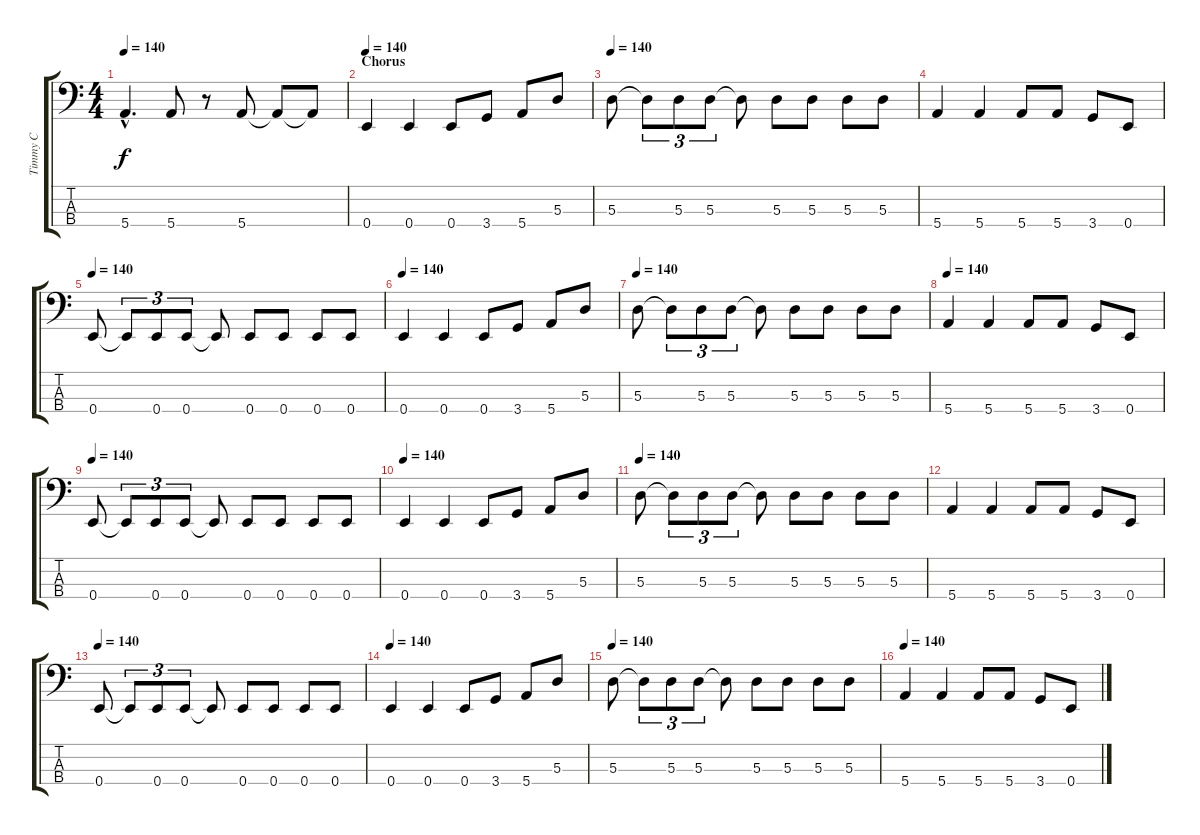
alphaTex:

\track ("Timmy C" "Timmy C") {instrument electricbassfinger}
\staff {score tabs}
\tuning (G2 D2 A1 E1) {hide}
\ts (4 4)
\tempo 140
\clef f4
\ks c
5.4{hac}.4{d dy f} 5.4.8 r.8 5.4.8 5.4{t}.8 5.4{t}.8 |
\section ("" "Chorus")
\tempo 140
0.4.4 0.4.4 0.4.8 3.4.8 5.4.8 5.3.8 |
\tempo 140
5.3.8{instrument electricbassfinger} 5.3{t}.8{tu (3 2)} 5.3.8{tu (3 2)} 5.3.8{tu (3 2)} 5.3{t}.8 5.3.8 5.3.8 5.3.8 5.3.8 |
5.4.4 5.4.4 5.4.8 5.4.8 3.4.8 0.4.8 |
\tempo 140
0.4.8 0.4{t}.8{tu (3 2)} 0.4.8{tu (3 2)} 0.4.8{tu (3 2)} 0.4{t}.8 0.4.8 0.4.8 0.4.8 0.4.8 |
\tempo 140
0.4.4 0.4.4 0.4.8 3.4.8 5.4.8 5.3.8 |
\tempo 130
\tempo 140
5.3.8{instrument electricbassfinger} 5.3{t}.8{tu (3 2)} 5.3.8{tu (3 2)} 5.3.8{tu (3 2)} 5.3{t}.8 5.3.8 5.3.8 5.3.8 5.3.8 |
\tempo 140
5.4.4 5.4.4 5.4.8 5.4.8 3.4.8 0.4.8 |
\tempo 140
0.4.8 0.4{t}.8{tu (3 2)} 0.4.8{tu (3 2)} 0.4.8{tu (3 2)} 0.4{t}.8 0.4.8 0.4.8 0.4.8 0.4.8 |
\tempo 140
0.4.4 0.4.4 0.4.8 3.4.8 5.4.8 5.3.8 |
\tempo 140
5.3.8{instrument electricbassfinger} 5.3{t}.8{tu (3 2)} 5.3.8{tu (3 2)} 5.3.8{tu (3 2)} 5.3{t}.8 5.3.8 5.3.8 5.3.8 5.3.8 |
5.4.4 5.4.4 5.4.8 5.4.8 3.4.8 0.4.8 |
\tempo 140
0.4.8 0.4{t}.8{tu (3 2)} 0.4.8{tu (3 2)} 0.4.8{tu (3 2)} 0.4{t}.8 0.4.8 0.4.8 0.4.8 0.4.8 |
\tempo 140
0.4.4 0.4.4 0.4.8 3.4.8 5.4.8 5.3.8 |
\tempo 130
\tempo 140
5.3.8{instrument electricbassfinger} 5.3{t}.8{tu (3 2)} 5.3.8{tu (3 2)} 5.3.8{tu (3 2)} 5.3{t}.8 5.3.8 5.3.8 5.3.8 5.3.8 |
\tempo 140
5.4.4 5.4.4 5.4.8 5.4.8 3.4.8 0.4.8
